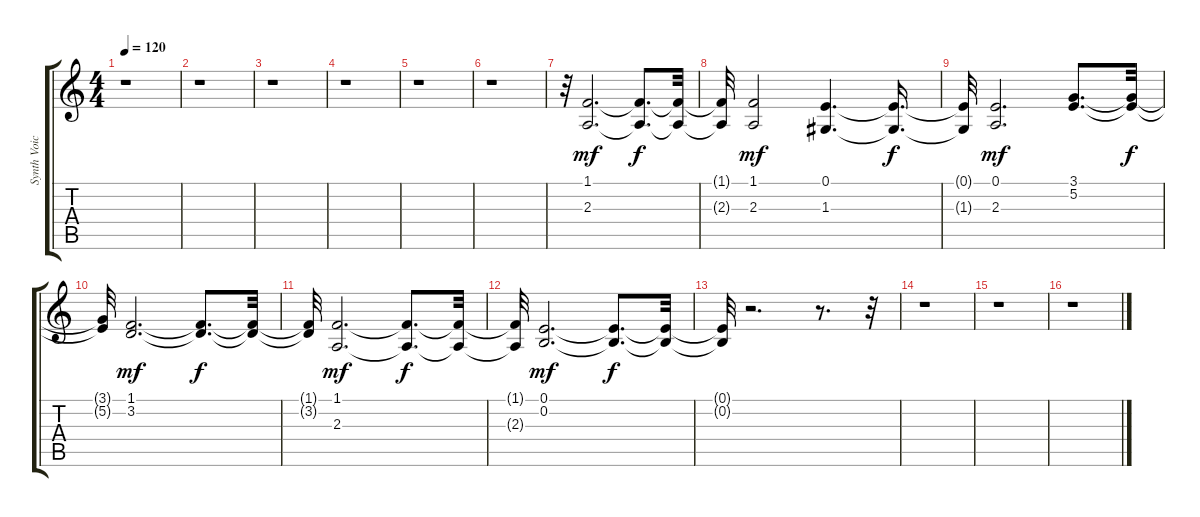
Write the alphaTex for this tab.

\track ("Synth Voice" "Synth Voic") {instrument synthvoice}
\staff {score tabs}
\tuning (E4 B3 G3 D3 A2 E2) {hide}
\ts (4 4)
\tempo 120
\clef g2
\ks c
r.1{dy mf} |
r.1 |
r.1 |
r.1 |
r.1 |
r.1 |
r.32 (1.1 2.3).2{d} (1.1{t} 2.3{t}).8{d dy f} (1.1{t} 2.3{t}).32 |
(1.1{t} 2.3{t}).32 (1.1 2.3).2{dy mf} (0.1 1.3).4{d} (0.1{t} 1.3{t}).16{d dy f} |
(0.1{t} 1.3{t}).32 (0.1 2.3).2{d dy mf} (3.1 5.2).8{d} (3.1{t} 5.2{t}).32{dy f} |
(3.1{t} 5.2{t}).32 (1.1 3.2).2{d dy mf} (1.1{t} 3.2{t}).8{d dy f} (1.1{t} 3.2{t}).32 |
(1.1{t} 3.2{t}).32 (1.1 2.3).2{d dy mf} (1.1{t} 2.3{t}).8{d dy f} (1.1{t} 2.3{t}).32 |
(1.1{t} 2.3{t}).32 (0.1 0.2).2{d dy mf} (0.1{t} 0.2{t}).8{d dy f} (0.1{t} 0.2{t}).32 |
(0.1{t} 0.2{t}).32 r.2{d} r.8{d} r.32 |
r.1 |
r.1 |
r.1
